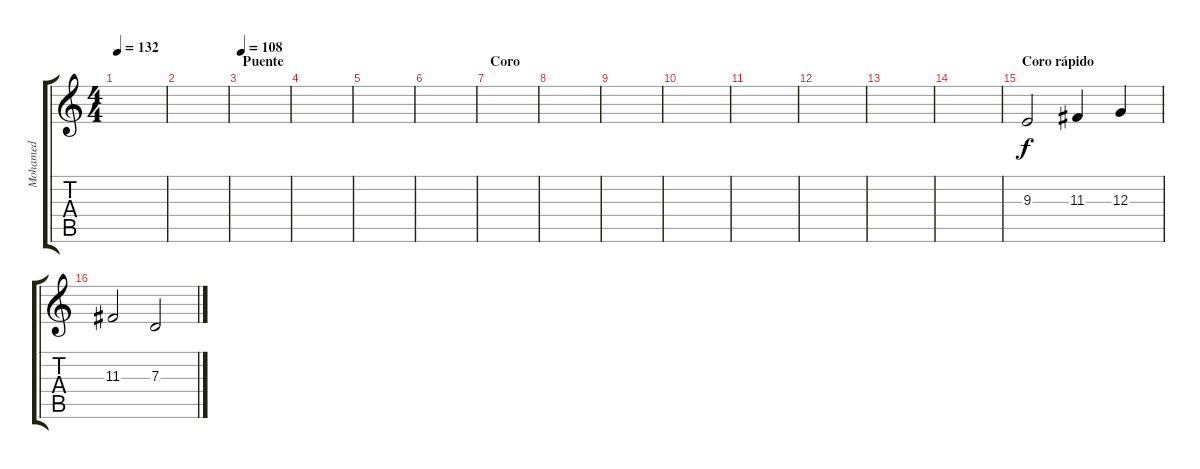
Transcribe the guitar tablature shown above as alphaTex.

\track ("Mohamed" "Mohamed") {instrument violin}
\staff {score tabs}
\tuning (E4 B3 G3 D3 A2 E2) {hide}
\ts (4 4)
\tempo 132
\clef g2
\ks c
|
|
\section ("" "Puente")
\tempo 108
|
|
|
|
\section ("" "Coro")
|
|
|
|
|
|
|
|
\section ("" "Coro rápido")
9.3.2{volume 16 instrument choiraahs} 11.3.4 12.3.4 |
11.3.2 7.3.2
